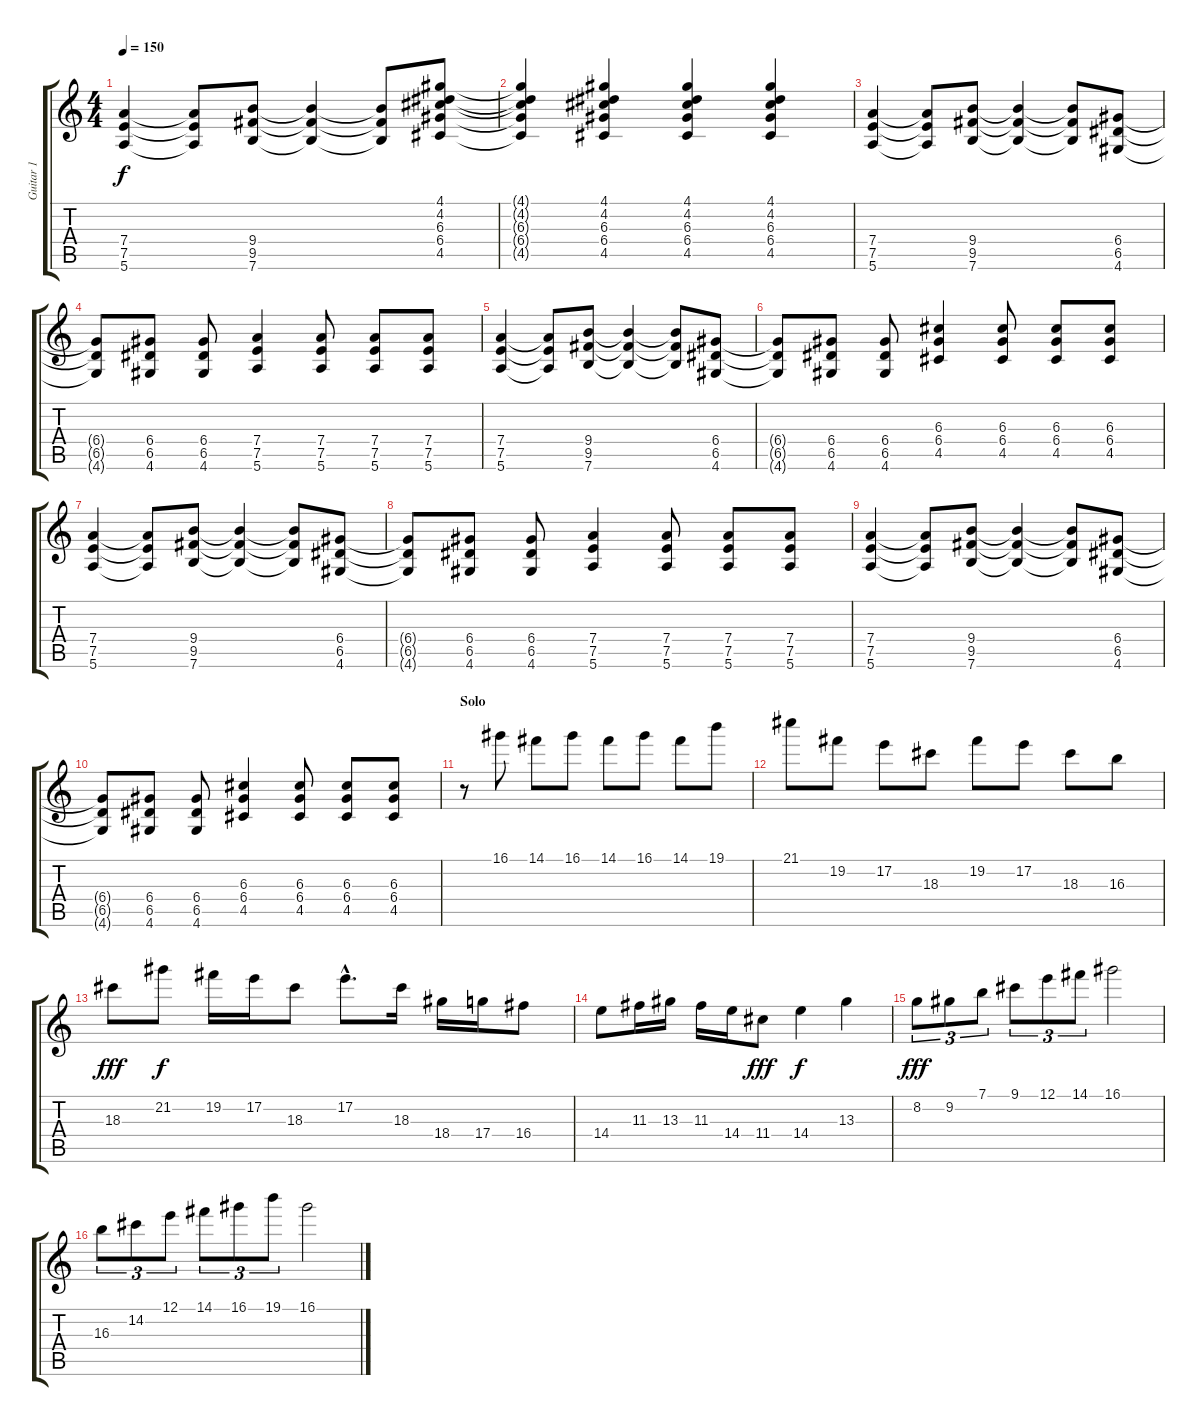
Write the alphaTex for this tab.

\track ("Guitar 1" "Guitar 1") {instrument overdrivenguitar}
\staff {score tabs}
\tuning (E4 B3 G3 D3 A2 E2) {hide}
\ts (4 4)
\tempo 150
\clef g2
\ks c
(7.4 7.5 5.6).4{dy f} (7.4{t} 7.5{t} 5.6{t}).8 (9.4 9.5 7.6).8 (9.4{t} 9.5{t} 7.6{t}).4 (9.4{t} 9.5{t} 7.6{t}).8 (4.1 4.2 6.3 6.4 4.5).8 |
(4.1{t} 4.2{t} 6.3{t} 6.4{t} 4.5{t}).4 (4.1 4.2 6.3 6.4 4.5).4 (4.1 4.2 6.3 6.4 4.5).4 (4.1 4.2 6.3 6.4 4.5).4 |
(7.4 7.5 5.6).4 (7.4{t} 7.5{t} 5.6{t}).8 (9.4 9.5 7.6).8 (9.4{t} 9.5{t} 7.6{t}).4 (9.4{t} 9.5{t} 7.6{t}).8 (6.4 6.5 4.6).8 |
(6.4{t} 6.5{t} 4.6{t}).8 (6.4 6.5 4.6).8 (6.4 6.5 4.6).8 (7.4 7.5 5.6).4 (7.4 7.5 5.6).8 (7.4 7.5 5.6).8 (7.4 7.5 5.6).8 |
(7.4 7.5 5.6).4 (7.4{t} 7.5{t} 5.6{t}).8 (9.4 9.5 7.6).8 (9.4{t} 9.5{t} 7.6{t}).4 (9.4{t} 9.5{t} 7.6{t}).8 (6.4 6.5 4.6).8 |
(6.4{t} 6.5{t} 4.6{t}).8 (6.4 6.5 4.6).8 (6.4 6.5 4.6).8 (6.3 6.4 4.5).4 (6.3 6.4 4.5).8 (6.3 6.4 4.5).8 (6.3 6.4 4.5).8 |
(7.4 7.5 5.6).4 (7.4{t} 7.5{t} 5.6{t}).8 (9.4 9.5 7.6).8 (9.4{t} 9.5{t} 7.6{t}).4 (9.4{t} 9.5{t} 7.6{t}).8 (6.4 6.5 4.6).8 |
(6.4{t} 6.5{t} 4.6{t}).8 (6.4 6.5 4.6).8 (6.4 6.5 4.6).8 (7.4 7.5 5.6).4 (7.4 7.5 5.6).8 (7.4 7.5 5.6).8 (7.4 7.5 5.6).8 |
(7.4 7.5 5.6).4 (7.4{t} 7.5{t} 5.6{t}).8 (9.4 9.5 7.6).8 (9.4{t} 9.5{t} 7.6{t}).4 (9.4{t} 9.5{t} 7.6{t}).8 (6.4 6.5 4.6).8 |
(6.4{t} 6.5{t} 4.6{t}).8 (6.4 6.5 4.6).8 (6.4 6.5 4.6).8 (6.3 6.4 4.5).4 (6.3 6.4 4.5).8 (6.3 6.4 4.5).8 (6.3 6.4 4.5).8 |
\section ("" "Solo")
r.8 16.1.8 14.1.8 16.1.8 14.1.8 16.1.8 14.1.8 19.1.8 |
21.1.8 19.2.8 17.2.8 18.3.8 19.2.8 17.2.8 18.3.8 16.3.8 |
18.3.8{dy fff} 21.2.8{dy f} 19.2.16 17.2.16 18.3.8 17.2{hac}.8{d} 18.3.16 18.4.16 17.4.16 16.4.8 |
14.4.8 11.3.16 13.3.16 11.3.16 14.4.16 11.4.8{dy fff} 14.4.4{dy f} 13.3.4 |
8.2.8{tu (3 2) dy fff} 9.2.8{tu (3 2)} 7.1.8{tu (3 2)} 9.1.8{tu (3 2)} 12.1.8{tu (3 2)} 14.1.8{tu (3 2)} 16.1.2 |
16.3.8{tu (3 2)} 14.2.8{tu (3 2)} 12.1.8{tu (3 2)} 14.1.8{tu (3 2)} 16.1.8{tu (3 2)} 19.1.8{tu (3 2)} 16.1.2
